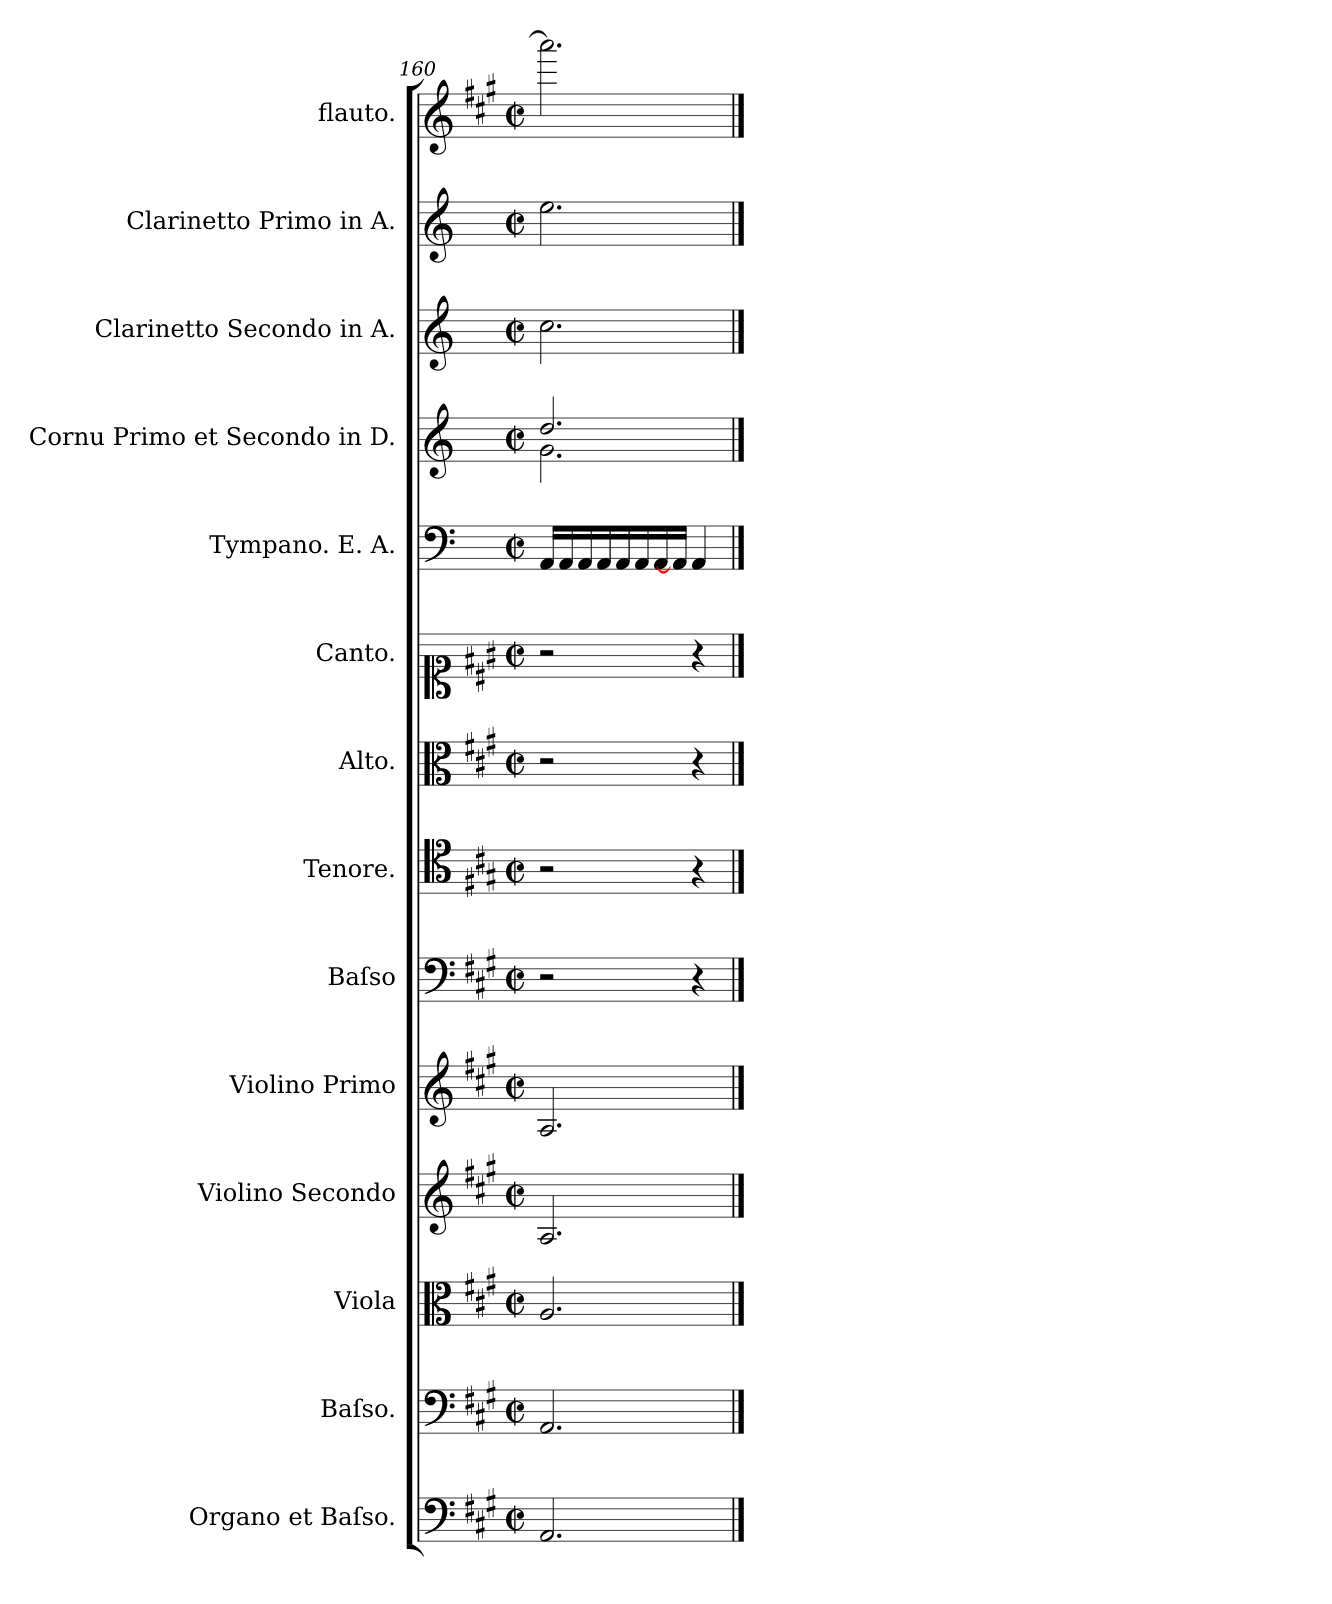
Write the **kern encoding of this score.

**kern	**kern	**kern	**kern	**kern	**kern	**kern	**kern	**kern	**kern	**kern	**kern	**kern	**kern
*part14	*part13	*part12	*part11	*part10	*part9	*part8	*part7	*part6	*part5	*part4	*part3	*part2	*part1
*staff14	*staff13	*staff12	*staff11	*staff10	*staff9	*staff8	*staff7	*staff6	*staff5	*staff4	*staff3	*staff2	*staff1
*I"Organo et Baſso.	*I"Baſso.	*I"Viola	*I"Violino Secondo	*I"Violino Primo	*I"Baſso	*I"Tenore.	*I"Alto.	*I"Canto.	*I"Tympano. E. A.	*I"Cornu Primo et Secondo in D.	*I"Clarinetto Secondo in A.	*I"Clarinetto Primo in A.	*I"flauto.
*I'Org.	*I'B.	*I'V-la	*	*I'V-no I	*I'B.	*I'T.	*I'A.	*I'C.	*	*I'C. in D	*	*I'Cl. in I A	*I'Fl.
*clefF4	*clefF4	*clefC3	*clefG2	*clefG2	*clefF4	*clefC4	*clefC3	*clefC1	*clefF4	*clefG2	*clefG2	*clefG2	*clefG2
*	*	*	*	*	*	*	*	*	*	*ITrd6c10	*ITrd2c3	*ITrd2c3	*
*k[f#c#g#]	*k[f#c#g#]	*k[f#c#g#]	*k[f#c#g#]	*k[f#c#g#]	*k[f#c#g#]	*k[f#c#g#]	*k[f#c#g#]	*k[f#c#g#]	*k[]	*k[f#c#]	*k[f#c#g#]	*k[f#c#g#]	*k[f#c#g#]
*M2/2	*M2/2	*M2/2	*M2/2	*M2/2	*M2/2	*M2/2	*M2/2	*M2/2	*M2/2	*M2/2	*M2/2	*M2/2	*M2/2
*met(c|)	*met(c|)	*met(c|)	*met(c|)	*met(c|)	*met(c|)	*met(c|)	*met(c|)	*met(c|)	*met(c|)	*met(c|)	*met(c|)	*met(c|)	*met(c|)
=160	=160	=160	=160	=160	=160	=160	=160	=160	=160	=160	=160	=160	=160
*	*	*	*	*	*	*	*	*	*	*^	*	*	*
2.AA/	2.AA/	2.A/	2.A/	2.A/	2r	2r	2r	2r	16AA/LL	2.e/	2.A\	2.a\	2.cc#\	2.aaa\]
.	.	.	.	.	.	.	.	.	16AA/	.	.	.	.	.
.	.	.	.	.	.	.	.	.	16AA/	.	.	.	.	.
.	.	.	.	.	.	.	.	.	16AA/	.	.	.	.	.
.	.	.	.	.	.	.	.	.	16AA/	.	.	.	.	.
.	.	.	.	.	.	.	.	.	16AA/	.	.	.	.	.
.	.	.	.	.	.	.	.	.	16AA/	.	.	.	.	.
.	.	.	.	.	.	.	.	.	16AA/JJ]	.	.	.	.	.
.	.	.	.	.	4r	4r	4r	4r	4AA/	.	.	.	.	.
*	*	*	*	*	*	*	*	*	*	*v	*v	*	*	*
==	==	==	==	==	==	==	==	==	==	==	==	==	==
*-	*-	*-	*-	*-	*-	*-	*-	*-	*-	*-	*-	*-	*-
